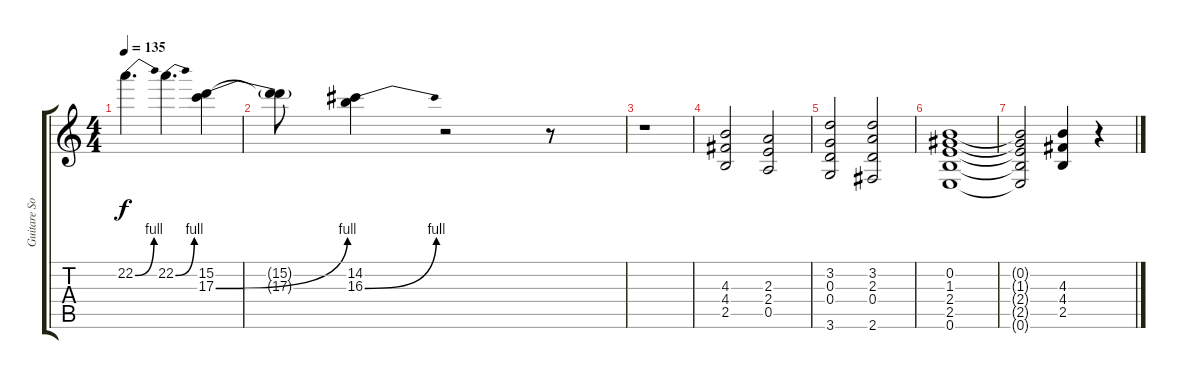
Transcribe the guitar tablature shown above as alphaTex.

\track ("Guitare Solo" "Guitare So") {instrument overdrivenguitar}
\staff {score tabs}
\tuning (E4 B3 G3 D3 A2 E2) {hide}
\ts (4 4)
\tempo 135
\clef g2
\ks c
22.2{be (bend 0 0 60 4)}.4{d dy f} 22.2{be (bend 0 0 60 4)}.4{d} (15.2 17.3{be (bend 0 0 60 4)}).4 |
(15.2{t} 17.3{t}).8 (14.2 16.3{be (bend 0 0 60 4)}).4 r.2 r.8 |
r.1 |
(4.3 4.4 2.5).2 (2.3 2.4 0.5).2 |
(3.2 0.3 0.4 3.6).2 (3.2 2.3 0.4 2.6).2 |
(0.2 1.3 2.4 2.5 0.6).1 |
(0.2{t} 1.3{t} 2.4{t} 2.5{t} 0.6{t}).2 (4.3 4.4 2.5).4 r.4
